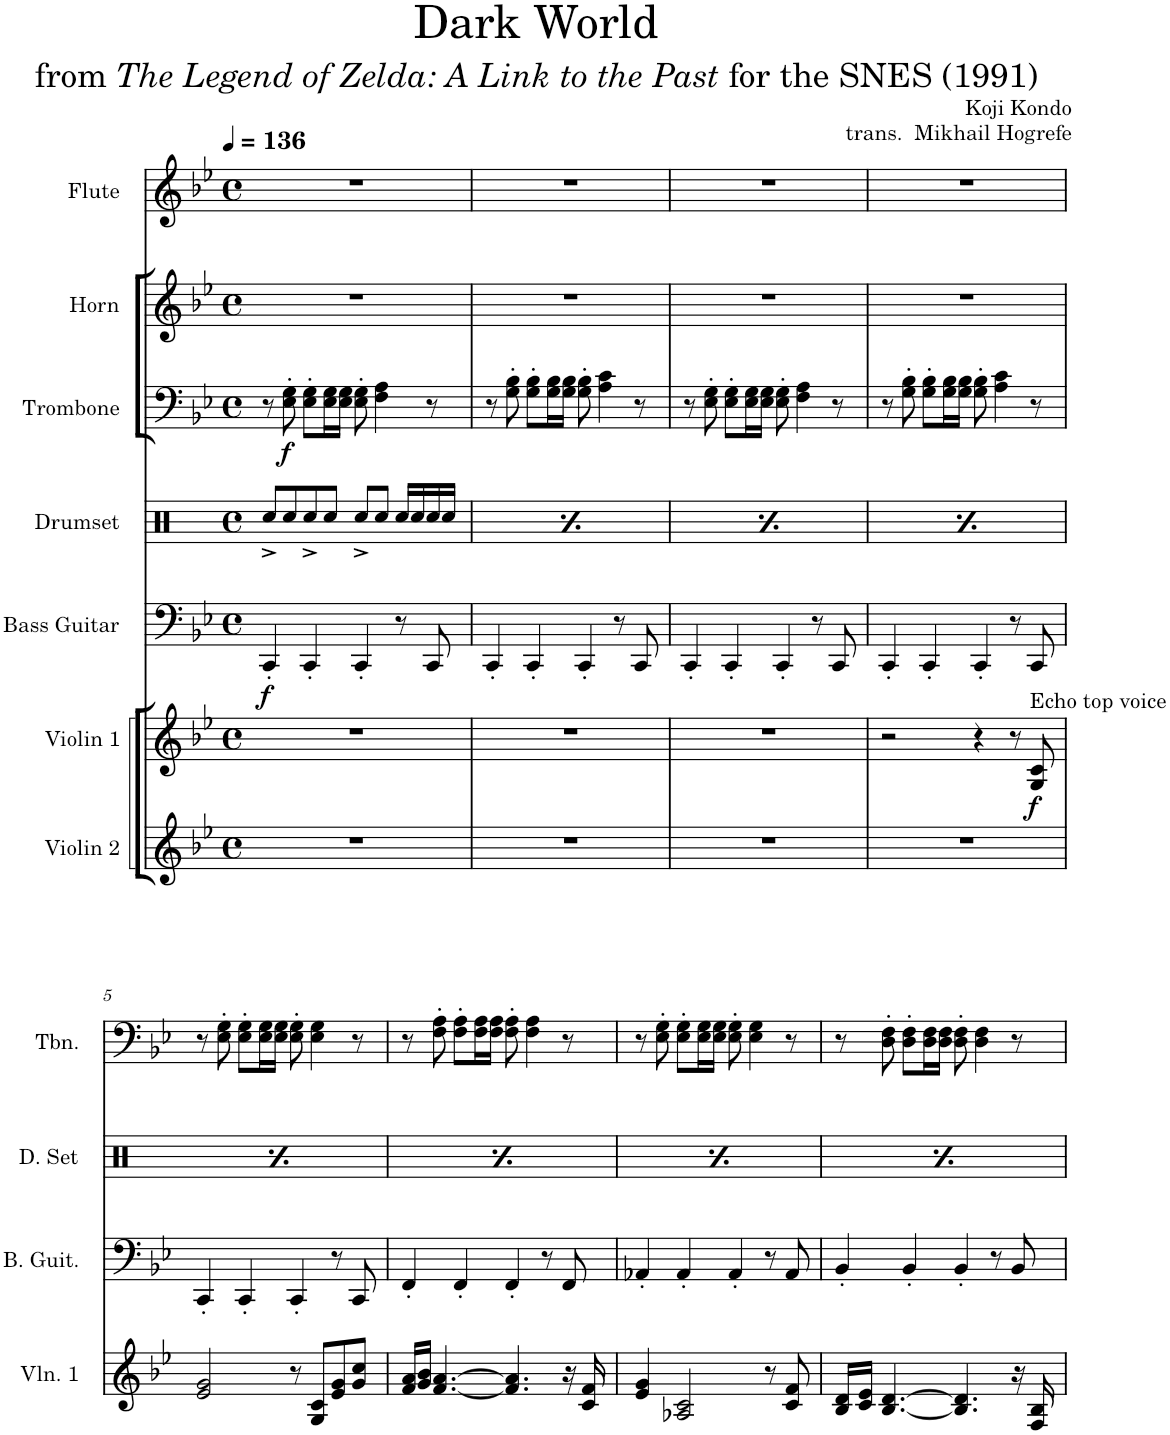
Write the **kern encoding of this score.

**kern	**kern	**dynam	**kern	**dynam	**kern	**dynam	**kern	**kern	**dynam	**kern	**kern
*part8	*part7	*part7	*part6	*part6	*part5	*part5	*part4	*part3	*part3	*part2	*part1
*staff8	*staff7	*staff7	*staff6	*staff6	*staff5	*staff5	*staff4	*staff3	*staff3	*staff2	*staff1
*I"Violin 2	*I"Violin 3	*	*I"Violin 1	*	*I"Bass Guitar	*	*I"Drumset	*I"Trombone	*	*I"Horn	*I"Flute
*I'Vln. 2	*I'Vln. 3	*	*I'Vln. 1	*	*I'B. Guit.	*	*I'D. Set	*I'Tbn.	*	*I'Hn.	*I'Fl.
*	*stria5	*	*	*	*	*	*	*	*	*	*
*clefG2	*clefG2	*	*clefG2	*	*clefF4	*	*clefX	*clefF4	*	*clefG2	*clefG2
*	*	*	*	*	*	*	*	*	*	*Trd4c7	*
*k[b-e-]	*k[b-e-]	*	*k[b-e-]	*	*k[b-e-]	*	*k[]	*k[b-e-]	*	*k[b-e-]	*k[b-e-]
*M4/4	*M4/4	*	*M4/4	*	*M4/4	*	*M4/4	*M4/4	*	*M4/4	*M4/4
*met(c)	*met(c)	*	*met(c)	*	*met(c)	*	*met(c)	*met(c)	*	*met(c)	*met(c)
*MM136	*MM136	*	*MM136	*	*MM136	*	*MM136	*MM136	*	*MM136	*MM136
=1	=1	=1	=1	=1	=1	=1	=1	=1	=1	=1	=1
!	!	!	!	!	!	!LO:DY:b	!	!	!	!	!
1r	1r	.	1r	.	4CC'/	f	8Rcc^/L	8r	.	1r	1r
!	!	!	!	!	!	!	!	!	!LO:DY:b	!	!
.	.	.	.	.	.	.	8Rcc/	8E-\' 8G\'	f	.	.
.	.	.	.	.	4CC'/	.	8Rcc^/	8E-\' 8G\'L	.	.	.
.	.	.	.	.	.	.	8Rcc/J	16E-\ 16G\L	.	.	.
.	.	.	.	.	.	.	.	16E-\ 16G\JJ	.	.	.
.	.	.	.	.	4CC'/	.	8Rcc^/L	8E-\' 8G\'	.	.	.
.	.	.	.	.	.	.	8Rcc/J	4F\ 4A\	.	.	.
.	.	.	.	.	8r	.	16Rcc/LL	.	.	.	.
.	.	.	.	.	.	.	16Rcc/	.	.	.	.
.	.	.	.	.	8CC/	.	16Rcc/	8r	.	.	.
.	.	.	.	.	.	.	16Rcc/JJ	.	.	.	.
=2	=2	=2	=2	=2	=2	=2	=2	=2	=2	=2	=2
1r	1r	.	1r	.	4CC'/	.	8Rcc^/L	8r	.	1r	1r
.	.	.	.	.	.	.	8Rcc/	8G\' 8B-\'	.	.	.
.	.	.	.	.	4CC'/	.	8Rcc^/	8G\' 8B-\'L	.	.	.
.	.	.	.	.	.	.	8Rcc/J	16G\ 16B-\L	.	.	.
.	.	.	.	.	.	.	.	16G\ 16B-\JJ	.	.	.
.	.	.	.	.	4CC'/	.	8Rcc^/L	8G\' 8B-\'	.	.	.
.	.	.	.	.	.	.	8Rcc/J	4A\ 4c\	.	.	.
.	.	.	.	.	8r	.	16Rcc/LL	.	.	.	.
.	.	.	.	.	.	.	16Rcc/	.	.	.	.
.	.	.	.	.	8CC/	.	16Rcc/	8r	.	.	.
.	.	.	.	.	.	.	16Rcc/JJ	.	.	.	.
=3	=3	=3	=3	=3	=3	=3	=3	=3	=3	=3	=3
1r	1r	.	1r	.	4CC'/	.	8Rcc^/L	8r	.	1r	1r
.	.	.	.	.	.	.	8Rcc/	8E-\' 8G\'	.	.	.
.	.	.	.	.	4CC'/	.	8Rcc^/	8E-\' 8G\'L	.	.	.
.	.	.	.	.	.	.	8Rcc/J	16E-\ 16G\L	.	.	.
.	.	.	.	.	.	.	.	16E-\ 16G\JJ	.	.	.
.	.	.	.	.	4CC'/	.	8Rcc^/L	8E-\' 8G\'	.	.	.
.	.	.	.	.	.	.	8Rcc/J	4F\ 4A\	.	.	.
.	.	.	.	.	8r	.	16Rcc/LL	.	.	.	.
.	.	.	.	.	.	.	16Rcc/	.	.	.	.
.	.	.	.	.	8CC/	.	16Rcc/	8r	.	.	.
.	.	.	.	.	.	.	16Rcc/JJ	.	.	.	.
=4	=4	=4	=4	=4	=4	=4	=4	=4	=4	=4	=4
1r	2r	.	2r	.	4CC'/	.	8Rcc^/L	8r	.	1r	1r
.	.	.	.	.	.	.	8Rcc/	8G\' 8B-\'	.	.	.
.	.	.	.	.	4CC'/	.	8Rcc^/	8G\' 8B-\'L	.	.	.
.	.	.	.	.	.	.	8Rcc/J	16G\ 16B-\L	.	.	.
.	.	.	.	.	.	.	.	16G\ 16B-\JJ	.	.	.
.	4r	.	4r	.	4CC'/	.	8Rcc^/L	8G\' 8B-\'	.	.	.
.	.	.	.	.	.	.	8Rcc/J	4A\ 4c\	.	.	.
.	8r	.	8r	.	8r	.	16Rcc/LL	.	.	.	.
.	.	.	.	.	.	.	16Rcc/	.	.	.	.
!	!	!	!LO:TX:a:t=Echo top voice	!	!	!	!	!	!	!	!
!	!	!	!	!LO:DY:b	!	!	!	!	!	!	!
.	16r	.	8G/ 8c/	f	8CC/	.	16Rcc/	8r	.	.	.
!	!	!LO:DY:b	!	!	!	!	!	!	!	!	!
.	[16c	f	.	.	.	.	16Rcc/JJ	.	.	.	.
!!LO:LB:g=z
=5	=5	=5	=5	=5	=5	=5	=5	=5	=5	=5	=5
1r	16c]	.	2e-/ 2g/	.	4CC'/	.	8Rcc^/L	8r	.	1r	1r
.	2g	.	.	.	.	.	.	.	.	.	.
.	.	.	.	.	.	.	8Rcc/	8E-\' 8G\'	.	.	.
.	.	.	.	.	4CC'/	.	8Rcc^/	8E-\' 8G\'L	.	.	.
.	.	.	.	.	.	.	8Rcc/J	16E-\ 16G\L	.	.	.
.	.	.	.	.	.	.	.	16E-\ 16G\JJ	.	.	.
.	.	.	8r	.	4CC'/	.	8Rcc^/L	8E-\' 8G\'	.	.	.
.	8r	.	.	.	.	.	.	.	.	.	.
.	.	.	8G/ 8c/L	.	.	.	8Rcc/J	4E-\ 4G\	.	.	.
.	8c	.	.	.	.	.	.	.	.	.	.
.	.	.	8e-/ 8g/	.	8r	.	16Rcc/LL	.	.	.	.
.	8g/L	.	.	.	.	.	16Rcc/	.	.	.	.
.	.	.	8g/ 8cc/J	.	8CC/	.	16Rcc/	8r	.	.	.
.	[16cc/Jk	.	.	.	.	.	16Rcc/JJ	.	.	.	.
=6	=6	=6	=6	=6	=6	=6	=6	=6	=6	=6	=6
1r	16cc\LL]	.	16f/ 16a/LL	.	4FF'/	.	8Rcc^/L	8r	.	1r	1r
.	16a\	.	16g/ 16b-/JJ	.	.	.	.	.	.	.	.
.	16b-\JJ	.	[4.f/ [4.a/	.	.	.	8Rcc/	8F\' 8A\'	.	.	.
.	[4.a	.	.	.	.	.	.	.	.	.	.
.	.	.	.	.	4FF'/	.	8Rcc^/	8F\' 8A\'L	.	.	.
.	.	.	.	.	.	.	8Rcc/J	16F\ 16A\L	.	.	.
.	.	.	.	.	.	.	.	16F\ 16A\JJ	.	.	.
.	.	.	4.f/] 4.a/]	.	4FF'/	.	8Rcc^/L	8F\' 8A\'	.	.	.
.	4.a]	.	.	.	.	.	.	.	.	.	.
.	.	.	.	.	.	.	8Rcc/J	4F\ 4A\	.	.	.
.	.	.	.	.	8r	.	16Rcc/LL	.	.	.	.
.	.	.	.	.	.	.	16Rcc/	.	.	.	.
.	.	.	16r	.	8FF/	.	16Rcc/	8r	.	.	.
.	16r	.	16c/ 16f/	.	.	.	16Rcc/JJ	.	.	.	.
=7	=7	=7	=7	=7	=7	=7	=7	=7	=7	=7	=7
1r	16f	.	4e-/ 4g/	.	4AA-X'/	.	8Rcc^/L	8r	.	1r	1r
.	4g	.	.	.	.	.	.	.	.	.	.
.	.	.	.	.	.	.	8Rcc/	8E-\' 8G\'	.	.	.
.	.	.	2A-X/ 2c/	.	4AA-'/	.	8Rcc^/	8E-\' 8G\'L	.	.	.
.	2c	.	.	.	.	.	.	.	.	.	.
.	.	.	.	.	.	.	8Rcc/J	16E-\ 16G\L	.	.	.
.	.	.	.	.	.	.	.	16E-\ 16G\JJ	.	.	.
.	.	.	.	.	4AA-'/	.	8Rcc^/L	8E-\' 8G\'	.	.	.
.	.	.	.	.	.	.	8Rcc/J	4E-\ 4G\	.	.	.
.	.	.	8r	.	8r	.	16Rcc/LL	.	.	.	.
.	8r	.	.	.	.	.	16Rcc/	.	.	.	.
.	.	.	8c/ 8f/	.	8AA-/	.	16Rcc/	8r	.	.	.
.	[16f	.	.	.	.	.	16Rcc/JJ	.	.	.	.
=8	=8	=8	=8	=8	=8	=8	=8	=8	=8	=8	=8
1r	16f/LL]	.	16B-/ 16d/LL	.	4BB-'/	.	8Rcc^/L	8r	.	1r	1r
.	16d/	.	16c/ 16e-/JJ	.	.	.	.	.	.	.	.
.	16e-/JJ	.	[4.B-/ [4.d/	.	.	.	8Rcc/	8D\' 8F\'	.	.	.
.	[4.d	.	.	.	.	.	.	.	.	.	.
.	.	.	.	.	4BB-'/	.	8Rcc^/	8D\' 8F\'L	.	.	.
.	.	.	.	.	.	.	8Rcc/J	16D\ 16F\L	.	.	.
.	.	.	.	.	.	.	.	16D\ 16F\JJ	.	.	.
.	.	.	4.B-/] 4.d/]	.	4BB-'/	.	8Rcc^/L	8D\' 8F\'	.	.	.
.	4.d]	.	.	.	.	.	.	.	.	.	.
.	.	.	.	.	.	.	8Rcc/J	4D\ 4F\	.	.	.
.	.	.	.	.	8r	.	16Rcc/LL	.	.	.	.
.	.	.	.	.	.	.	16Rcc/	.	.	.	.
.	.	.	16r	.	8BB-/	.	16Rcc/	8r	.	.	.
.	16r	.	16F/ 16B-/	.	.	.	16Rcc/JJ	.	.	.	.
=	=	=	=	=	=	=	=	=	=	=	=
*-	*-	*-	*-	*-	*-	*-	*-	*-	*-	*-	*-
